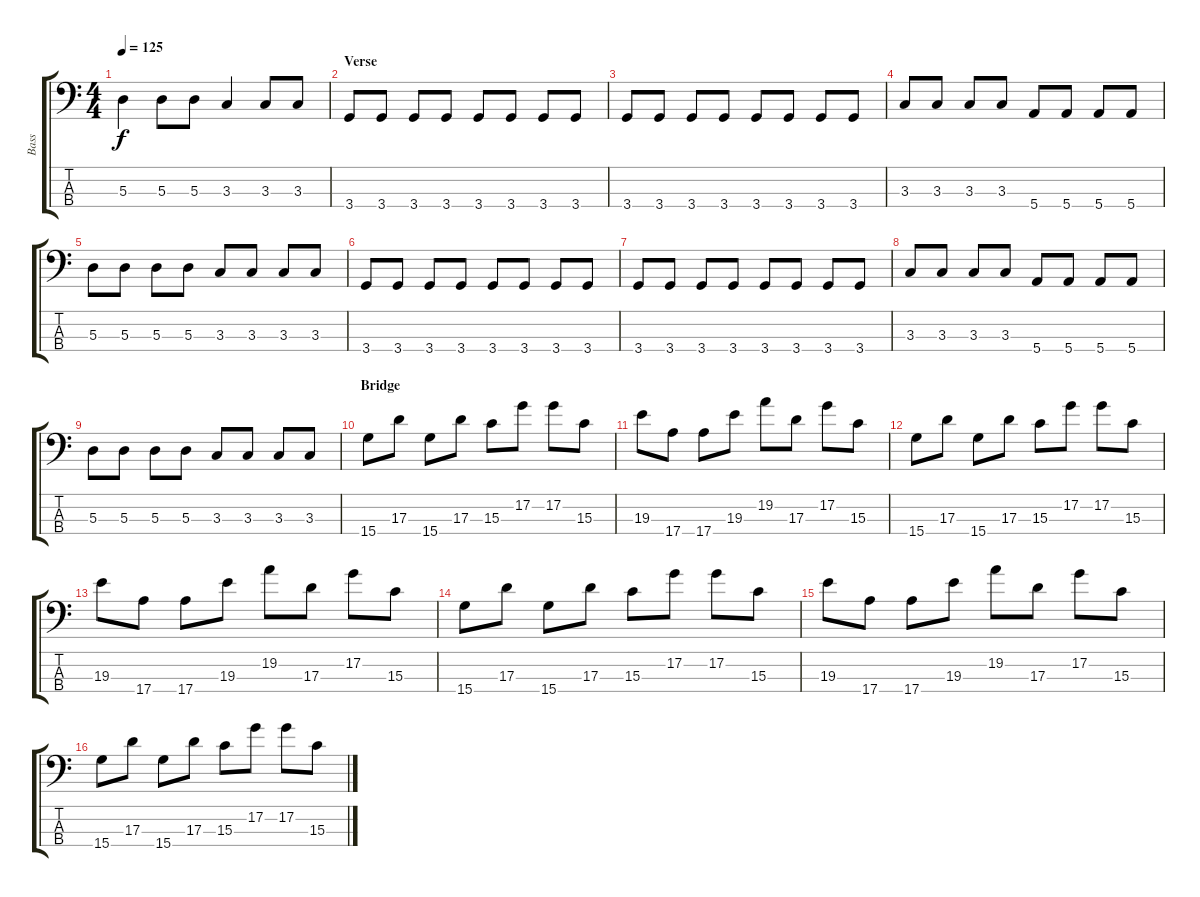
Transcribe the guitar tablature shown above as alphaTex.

\track ("Bass" "Bass") {instrument electricbasspick}
\staff {score tabs}
\tuning (G2 D2 A1 E1) {hide}
\ts (4 4)
\tempo 125
\clef f4
\ks c
5.3.4{dy f} 5.3.8 5.3.8 3.3.4 3.3.8 3.3.8 |
\section ("" "Verse")
3.4.8 3.4.8 3.4.8 3.4.8 3.4.8 3.4.8 3.4.8 3.4.8 |
3.4.8 3.4.8 3.4.8 3.4.8 3.4.8 3.4.8 3.4.8 3.4.8 |
3.3.8 3.3.8 3.3.8 3.3.8 5.4.8 5.4.8 5.4.8 5.4.8 |
5.3.8 5.3.8 5.3.8 5.3.8 3.3.8 3.3.8 3.3.8 3.3.8 |
3.4.8 3.4.8 3.4.8 3.4.8 3.4.8 3.4.8 3.4.8 3.4.8 |
3.4.8 3.4.8 3.4.8 3.4.8 3.4.8 3.4.8 3.4.8 3.4.8 |
3.3.8 3.3.8 3.3.8 3.3.8 5.4.8 5.4.8 5.4.8 5.4.8 |
5.3.8 5.3.8 5.3.8 5.3.8 3.3.8 3.3.8 3.3.8 3.3.8 |
\section ("" "Bridge")
15.4.8 17.3.8 15.4.8 17.3.8 15.3.8 17.2.8 17.2.8 15.3.8 |
19.3.8 17.4.8 17.4.8 19.3.8 19.2.8 17.3.8 17.2.8 15.3.8 |
15.4.8 17.3.8 15.4.8 17.3.8 15.3.8 17.2.8 17.2.8 15.3.8 |
19.3.8 17.4.8 17.4.8 19.3.8 19.2.8 17.3.8 17.2.8 15.3.8 |
15.4.8 17.3.8 15.4.8 17.3.8 15.3.8 17.2.8 17.2.8 15.3.8 |
19.3.8 17.4.8 17.4.8 19.3.8 19.2.8 17.3.8 17.2.8 15.3.8 |
15.4.8 17.3.8 15.4.8 17.3.8 15.3.8 17.2.8 17.2.8 15.3.8
